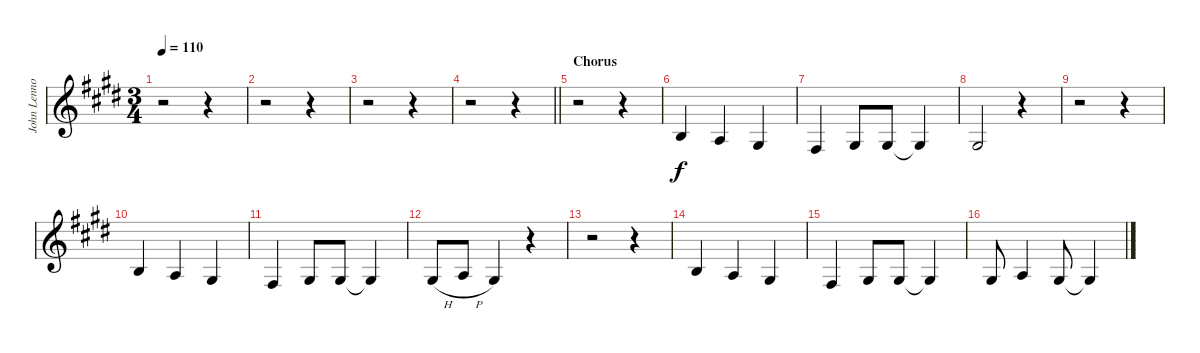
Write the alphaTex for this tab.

\track ("John Lennon's vocals" "John Lenno") {instrument tenorsax}
\staff {score}
\tuning (E4 B3 G3 D3 A2 E2) {hide}
\ts (3 4)
\tempo 110
\clef g2
\ks e
r.2{dy f} r.4 |
r.2 r.4 |
r.2 r.4 |
\barLineRight lightlight
r.2 r.4 |
\section ("" "Chorus")
r.2 r.4 |
0.2.4 2.3.4 1.3.4 |
4.4.4 1.3.8 1.3.8 1.3{t}.4 |
1.3.2 r.4 |
r.2 r.4 |
0.2.4 2.3.4 1.3.4 |
4.4.4 1.3.8 1.3.8 1.3{t}.4 |
1.3{h}.8 2.3{h}.8 1.3.4 r.4 |
r.2 r.4 |
0.2.4 2.3.4 1.3.4 |
4.4.4 1.3.8 1.3.8 1.3{t}.4 |
1.3.8 2.3.4 1.3.8 1.3{t}.4
